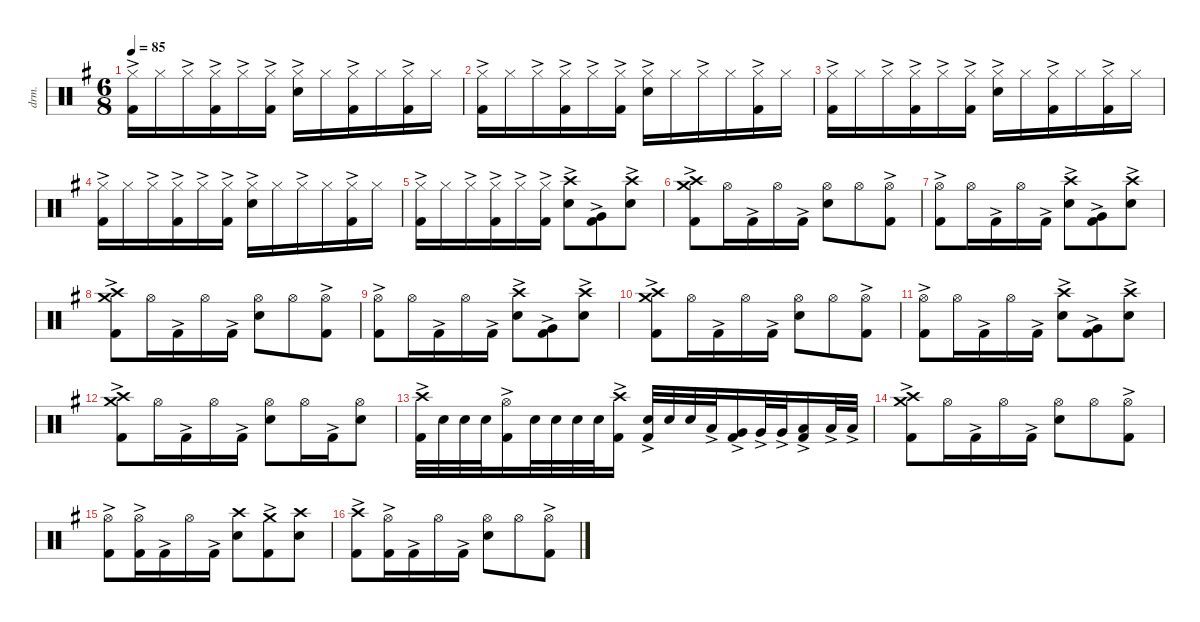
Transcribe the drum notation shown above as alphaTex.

\defaultSystemsLayout 4
\hideDynamics
\bracketExtendMode nobrackets
\otherSystemsTrackNameOrientation horizontal
\track ("Drums" "drm.") {instrument percussion}
\staff {score}
\articulation defaults
\ts (6 8)
\tempo 85
\clef neutral
\ks eminor
("Hi-Hat (closed)"{ac acc forcenatural} "Kick (hit) 2"{ac acc forcenatural}).16{dy f} "Hi-Hat (closed)"{acc forcenatural}.16 "Hi-Hat (closed)"{ac acc forcenatural}.16 ("Hi-Hat (closed)"{acc forcenatural} "Kick (hit) 2"{ac acc forcenatural}).16 "Hi-Hat (closed)"{ac acc forcenatural}.16 ("Hi-Hat (closed)"{acc forcenatural} "Kick (hit) 2"{ac acc forcenatural}).16 ("Hi-Hat (closed)"{ac acc forcenatural} "Snare (hit) 2"{acc forcenatural}).16 "Hi-Hat (closed)"{acc forcenatural}.16 ("Hi-Hat (closed)"{ac acc forcenatural} "Kick (hit) 2"{ac acc forcenatural}).16 "Hi-Hat (closed)"{acc forcenatural}.16 ("Hi-Hat (closed)"{ac acc forcenatural} "Kick (hit) 2"{ac acc forcenatural}).16 "Hi-Hat (closed)"{acc forcenatural}.16 |
("Hi-Hat (closed)"{ac acc forcenatural} "Kick (hit) 2"{ac acc forcenatural}).16 "Hi-Hat (closed)"{acc forcenatural}.16 "Hi-Hat (closed)"{ac acc forcenatural}.16 ("Hi-Hat (closed)"{acc forcenatural} "Kick (hit) 2"{ac acc forcenatural}).16 "Hi-Hat (closed)"{ac acc forcenatural}.16 ("Hi-Hat (closed)"{acc forcenatural} "Kick (hit) 2"{ac acc forcenatural}).16 ("Hi-Hat (closed)"{ac acc forcenatural} "Snare (hit) 2"{acc forcenatural}).16 "Hi-Hat (closed)"{acc forcenatural}.16 "Hi-Hat (closed)"{ac acc forcenatural}.16 "Hi-Hat (closed)"{acc forcenatural}.16 ("Hi-Hat (closed)"{ac acc forcenatural} "Kick (hit) 2"{ac acc forcenatural}).16 "Hi-Hat (closed)"{acc forcenatural}.16 |
("Hi-Hat (closed)"{ac acc forcenatural} "Kick (hit) 2"{ac acc forcenatural}).16 "Hi-Hat (closed)"{acc forcenatural}.16 "Hi-Hat (closed)"{ac acc forcenatural}.16 ("Hi-Hat (closed)"{acc forcenatural} "Kick (hit) 2"{ac acc forcenatural}).16 "Hi-Hat (closed)"{ac acc forcenatural}.16 ("Hi-Hat (closed)"{acc forcenatural} "Kick (hit) 2"{ac acc forcenatural}).16 ("Hi-Hat (closed)"{ac acc forcenatural} "Snare (hit) 2"{acc forcenatural}).16 "Hi-Hat (closed)"{acc forcenatural}.16 ("Hi-Hat (closed)"{ac acc forcenatural} "Kick (hit) 2"{ac acc forcenatural}).16 "Hi-Hat (closed)"{acc forcenatural}.16 ("Hi-Hat (closed)"{ac acc forcenatural} "Kick (hit) 2"{ac acc forcenatural}).16 "Hi-Hat (closed)"{acc forcenatural}.16 |
("Hi-Hat (closed)"{ac acc forcenatural} "Kick (hit) 2"{ac acc forcenatural}).16 "Hi-Hat (closed)"{acc forcenatural}.16 "Hi-Hat (closed)"{ac acc forcenatural}.16 ("Hi-Hat (closed)"{acc forcenatural} "Kick (hit) 2"{ac acc forcenatural}).16 "Hi-Hat (closed)"{ac acc forcenatural}.16 ("Hi-Hat (closed)"{acc forcenatural} "Kick (hit) 2"{ac acc forcenatural}).16 ("Hi-Hat (closed)"{ac acc forcenatural} "Snare (hit) 2"{acc forcenatural}).16 "Hi-Hat (closed)"{acc forcenatural}.16 "Hi-Hat (closed)"{ac acc forcenatural}.16 "Hi-Hat (closed)"{acc forcenatural}.16 ("Hi-Hat (closed)"{ac acc forcenatural} "Kick (hit) 2"{ac acc forcenatural}).16 "Hi-Hat (closed)"{acc forcenatural}.16 |
("Hi-Hat (closed)"{ac acc forcenatural} "Kick (hit) 2"{ac acc forcenatural}).16 "Hi-Hat (closed)"{acc forcenatural}.16 "Hi-Hat (closed)"{ac acc forcenatural}.16 ("Hi-Hat (closed)"{acc forcenatural} "Kick (hit) 2"{ac acc forcenatural}).16 "Hi-Hat (closed)"{ac acc forcenatural}.16 ("Hi-Hat (closed)"{acc forcenatural} "Kick (hit) 2"{ac acc forcenatural}).16 ("Crash high (hit)"{ac acc forcenatural} "Snare (hit) 2"{ac acc forcenatural}).8 ("Very Low Tom (hit)"{ac acc forcenatural} "Kick (hit) 2"{ac acc forcenatural}).8 ("Crash high (hit)"{ac acc forcenatural} "Snare (hit) 2"{ac acc forcenatural}).8 |
("Crash high (hit)"{acc forcenatural} "Crash medium (hit)"{acc forcenatural} "Kick (hit) 2"{ac acc forcenatural}).8 "Hi-Hat (open)"{acc forcenatural}.16 "Kick (hit) 2"{ac acc forcenatural}.16 "Hi-Hat (open)"{acc forcenatural}.16 "Kick (hit) 2"{ac acc forcenatural}.16 ("Hi-Hat (open)"{acc forcenatural} "Snare (hit) 2"{acc forcenatural}).8 "Hi-Hat (open)"{acc forcenatural}.8 ("Hi-Hat (open)"{acc forcenatural} "Kick (hit) 2"{ac acc forcenatural}).8 |
("Hi-Hat (open)"{acc forcenatural} "Kick (hit) 2"{ac acc forcenatural}).8 "Hi-Hat (open)"{acc forcenatural}.16 "Kick (hit) 2"{ac acc forcenatural}.16 "Hi-Hat (open)"{acc forcenatural}.16 "Kick (hit) 2"{ac acc forcenatural}.16 ("Crash high (hit)"{ac acc forcenatural} "Snare (hit) 2"{ac acc forcenatural}).8 ("Very Low Tom (hit)"{ac acc forcenatural} "Kick (hit) 2"{ac acc forcenatural}).8 ("Crash high (hit)"{ac acc forcenatural} "Snare (hit) 2"{ac acc forcenatural}).8 |
("Crash high (hit)"{acc forcenatural} "Crash medium (hit)"{acc forcenatural} "Kick (hit) 2"{ac acc forcenatural}).8 "Hi-Hat (open)"{acc forcenatural}.16 "Kick (hit) 2"{ac acc forcenatural}.16 "Hi-Hat (open)"{acc forcenatural}.16 "Kick (hit) 2"{ac acc forcenatural}.16 ("Hi-Hat (open)"{acc forcenatural} "Snare (hit) 2"{acc forcenatural}).8 "Hi-Hat (open)"{acc forcenatural}.8 ("Hi-Hat (open)"{acc forcenatural} "Kick (hit) 2"{ac acc forcenatural}).8 |
("Hi-Hat (open)"{acc forcenatural} "Kick (hit) 2"{ac acc forcenatural}).8 "Hi-Hat (open)"{acc forcenatural}.16 "Kick (hit) 2"{ac acc forcenatural}.16 "Hi-Hat (open)"{acc forcenatural}.16 "Kick (hit) 2"{ac acc forcenatural}.16 ("Crash high (hit)"{ac acc forcenatural} "Snare (hit) 2"{ac acc forcenatural}).8 ("Very Low Tom (hit)"{ac acc forcenatural} "Kick (hit) 2"{ac acc forcenatural}).8 ("Crash high (hit)"{ac acc forcenatural} "Snare (hit) 2"{ac acc forcenatural}).8 |
("Crash high (hit)"{acc forcenatural} "Crash medium (hit)"{acc forcenatural} "Kick (hit) 2"{ac acc forcenatural}).8 "Hi-Hat (open)"{acc forcenatural}.16 "Kick (hit) 2"{ac acc forcenatural}.16 "Hi-Hat (open)"{acc forcenatural}.16 "Kick (hit) 2"{ac acc forcenatural}.16 ("Hi-Hat (open)"{acc forcenatural} "Snare (hit) 2"{acc forcenatural}).8 "Hi-Hat (open)"{acc forcenatural}.8 ("Hi-Hat (open)"{acc forcenatural} "Kick (hit) 2"{ac acc forcenatural}).8 |
("Hi-Hat (open)"{acc forcenatural} "Kick (hit) 2"{ac acc forcenatural}).8 "Hi-Hat (open)"{acc forcenatural}.16 "Kick (hit) 2"{ac acc forcenatural}.16 "Hi-Hat (open)"{acc forcenatural}.16 "Kick (hit) 2"{ac acc forcenatural}.16 ("Crash high (hit)"{ac acc forcenatural} "Snare (hit) 2"{ac acc forcenatural}).8 ("Very Low Tom (hit)"{ac acc forcenatural} "Kick (hit) 2"{ac acc forcenatural}).8 ("Crash high (hit)"{ac acc forcenatural} "Snare (hit) 2"{ac acc forcenatural}).8 |
("Crash high (hit)"{acc forcenatural} "Crash medium (hit)"{acc forcenatural} "Kick (hit) 2"{ac acc forcenatural}).8 "Hi-Hat (open)"{acc forcenatural}.16 "Kick (hit) 2"{ac acc forcenatural}.16 "Hi-Hat (open)"{acc forcenatural}.16 "Kick (hit) 2"{ac acc forcenatural}.16 ("Hi-Hat (open)"{acc forcenatural} "Snare (hit) 2"{acc forcenatural}).8 "Hi-Hat (open)"{acc forcenatural}.16 "Kick (hit) 2"{ac acc forcenatural}.16 ("Hi-Hat (open)"{acc forcenatural} "Snare (hit) 2"{acc forcenatural}).8 |
("Crash high (hit)"{acc forcenatural} "Kick (hit) 2"{ac acc forcenatural}).32 "Snare (hit) 2"{acc forcenatural}.32 "Snare (hit) 2"{acc forcenatural}.32 "Snare (hit) 2"{acc forcenatural}.32 ("Hi-Hat (open)"{acc forcenatural} "Kick (hit) 2"{ac acc forcenatural}).16 "Snare (hit) 2"{acc forcenatural}.32 "Snare (hit) 2"{acc forcenatural}.32 "Snare (hit) 2"{acc forcenatural}.32 "Snare (hit) 2"{acc forcenatural}.32 ("Crash high (hit)"{acc forcenatural} "Kick (hit) 2"{ac acc forcenatural}).16 ("Snare (hit) 2"{ac acc forcenatural} "Kick (hit) 2"{ac acc forcenatural}).32 "Snare (hit) 2"{acc forcenatural}.32 "Snare (hit) 2"{acc forcenatural}.32 "Low Tom (hit)"{ac acc forcenatural}.32 ("Very Low Tom (hit)"{ac acc forcenatural} "Kick (hit) 2"{ac acc forcenatural}).16 "Very Low Tom (hit)"{ac acc forcenatural}.32 "Very Low Tom (hit)"{ac acc forcenatural}.32 ("Low Floor Tom (hit)"{acc forcenatural} "Kick (hit) 2"{ac acc forcenatural}).16 "Low Floor Tom (hit)"{ac acc forcenatural}.32 "Low Floor Tom (hit)"{ac acc forcenatural}.32 |
("Crash high (hit)"{acc forcenatural} "Crash medium (hit)"{acc forcenatural} "Kick (hit) 2"{ac acc forcenatural}).8 "Hi-Hat (open)"{acc forcenatural}.16 "Kick (hit) 2"{ac acc forcenatural}.16 "Hi-Hat (open)"{acc forcenatural}.16 "Kick (hit) 2"{ac acc forcenatural}.16 ("Hi-Hat (open)"{acc forcenatural} "Snare (hit) 2"{acc forcenatural}).8 "Hi-Hat (open)"{acc forcenatural}.8 ("Hi-Hat (open)"{acc forcenatural} "Kick (hit) 2"{ac acc forcenatural}).8 |
("Hi-Hat (open)"{acc forcenatural} "Kick (hit) 2"{ac acc forcenatural}).8 ("Hi-Hat (open)"{acc forcenatural} "Kick (hit) 2"{ac acc forcenatural}).16 "Kick (hit) 2"{ac acc forcenatural}.16 "Hi-Hat (open)"{acc forcenatural}.16 "Kick (hit) 2"{ac acc forcenatural}.16 ("Crash high (hit)"{acc forcenatural} "Snare (hit) 2"{acc forcenatural}).8 ("Crash medium (hit)"{acc forcenatural} "Kick (hit) 2"{ac acc forcenatural}).8 ("Crash high (hit)"{acc forcenatural} "Snare (hit) 2"{acc forcenatural}).8 |
("Crash high (hit)"{acc forcenatural} "Kick (hit) 2"{ac acc forcenatural}).8 ("Hi-Hat (open)"{acc forcenatural} "Kick (hit) 2"{ac acc forcenatural}).16 "Kick (hit) 2"{ac acc forcenatural}.16 "Hi-Hat (open)"{acc forcenatural}.16 "Kick (hit) 2"{ac acc forcenatural}.16 ("Hi-Hat (open)"{acc forcenatural} "Snare (hit) 2"{acc forcenatural}).8 "Hi-Hat (open)"{acc forcenatural}.8 ("Hi-Hat (open)"{acc forcenatural} "Kick (hit) 2"{ac acc forcenatural}).8
